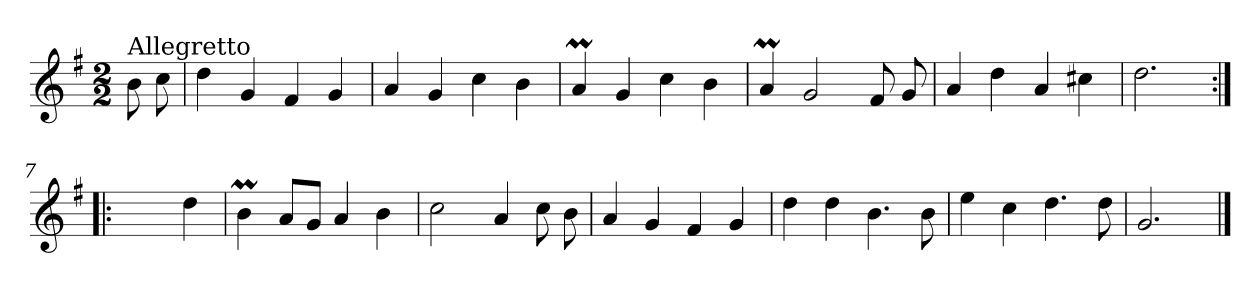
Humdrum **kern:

**kern
*part1
*staff1
*clefG2
*k[f#]
*G:
*M2/2
=
!LO:TX:a:t=Allegretto
8b\
8cc\
=1
4dd\
4g/
4f#/
4g/
=2
4a/
4g/
4cc\
4b\
=3
4aM/
4g/
4cc\
4b\
=4
4aM/
2g/
8f#/
8g/
=5
4a/
4dd\
4a/
4cc#X\
!!LO:LB:g=z
=6
2.dd\
=7:|!|:
2.ryy
4dd\
=8
4bm\
8a/L
8g/J
4a/
4b\
=9
2cc\
4a/
8cc\
8b\
=10
4a/
4g/
4f#/
4g/
=11
4dd\
4dd\
4.b\
8b\
!!LO:LB:g=z
=12
4ee\
4cc\
4.dd\
8dd\
=13
2.g/
==
*-
